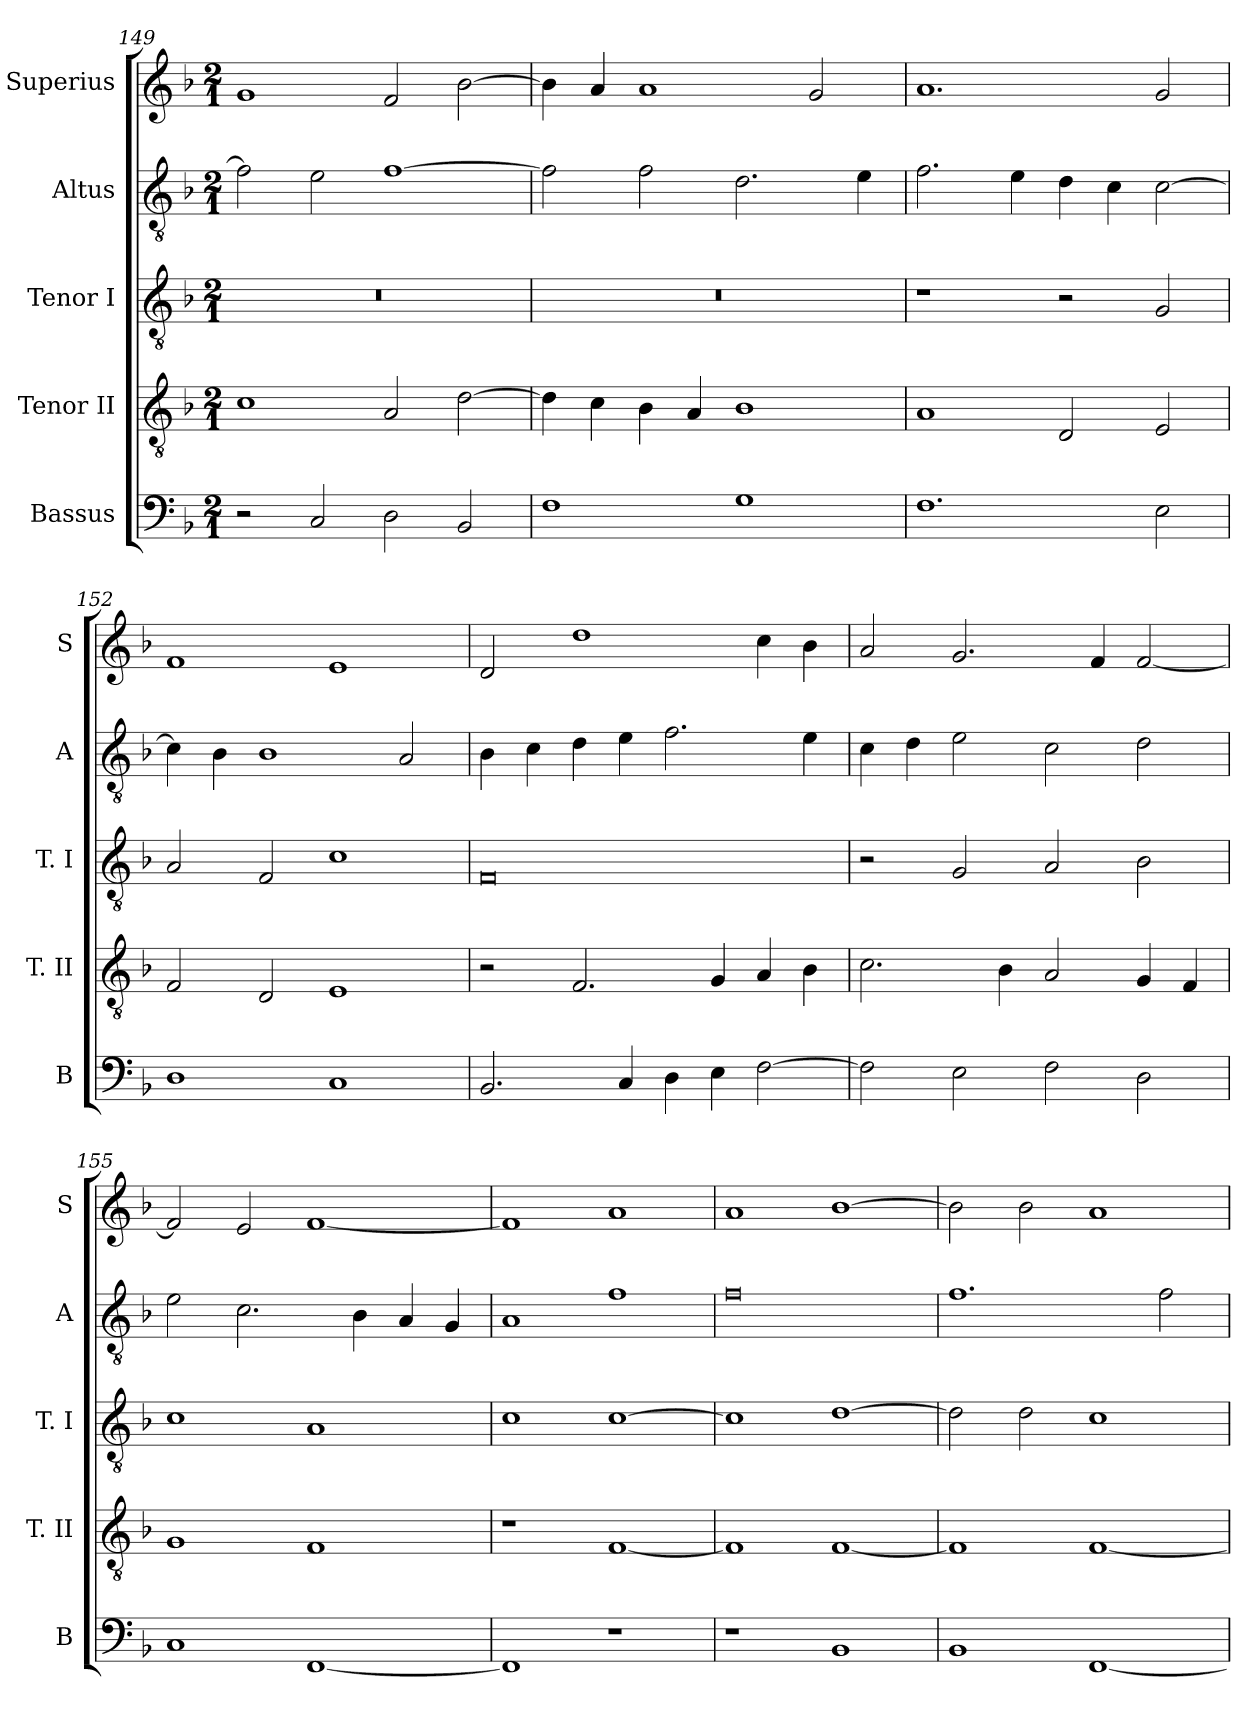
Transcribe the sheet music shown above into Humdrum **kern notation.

**kern	**kern	**kern	**kern	**kern
*part5	*part4	*part3	*part2	*part1
*staff5	*staff4	*staff3	*staff2	*staff1
*I"Bassus	*I"Tenor II	*I"Tenor I	*I"Altus	*I"Superius
*I'B	*I'T. II	*I'T. I	*I'A	*I'S
*clefF4	*clefGv2	*clefGv2	*clefGv2	*clefG2
*k[b-]	*k[b-]	*k[b-]	*k[b-]	*k[b-]
*F:	*F:	*F:	*F:	*F:
*M2/1	*M2/1	*M2/1	*M2/1	*M2/1
=149	=149	=149	=149	=149
2r	1c	0r	2f]	1g
2C	.	.	2e	.
2D	2A	.	[1f	2f
2BB-	[2d	.	.	[2b-
=150	=150	=150	=150	=150
1F	4d]	0r	2f]	4b-]
.	4c	.	.	4a
.	4B-	.	2f	1a
.	4A	.	.	.
1G	1B-	.	2.d	.
.	.	.	.	2g
.	.	.	4e	.
=151	=151	=151	=151	=151
1.F	1A	1r	2.f	1.a
.	.	.	4e	.
.	2D	2r	4d	.
.	.	.	4c	.
2E	2E	2G	[2c	2g
=152	=152	=152	=152	=152
1D	2F	2A	4c]	1f
.	.	.	4B-	.
.	2D	2F	1B-	.
1C	1E	1c	.	1e
.	.	.	2A	.
=153	=153	=153	=153	=153
2.BB-	2r	0F	4B-	2d
.	.	.	4c	.
.	2.F	.	4d	1dd
4C	.	.	4e	.
4D	.	.	2.f	.
4E	4G	.	.	.
[2F	4A	.	.	4cc
.	4B-	.	4e	4b-
=154	=154	=154	=154	=154
2F]	2.c	2r	4c	2a
.	.	.	4d	.
2E	.	2G	2e	2.g
.	4B-	.	.	.
2F	2A	2A	2c	.
.	.	.	.	4f
2D	4G	2B-	2d	[2f
.	4F	.	.	.
=155	=155	=155	=155	=155
1C	1G	1c	2e	2f]
.	.	.	2.c	2e
[1FF	1F	1A	.	[1f
.	.	.	4B-	.
.	.	.	4A	.
.	.	.	4G	.
=156	=156	=156	=156	=156
1FF]	1r	1c	1A	1f]
1r	[1F	[1c	1f	1a
=157	=157	=157	=157	=157
1r	1F]	1c]	0f	1a
1BB-	[1F	[1d	.	[1b-
=158	=158	=158	=158	=158
1BB-	1F]	2d]	1.f	2b-]
.	.	2d	.	2b-
[1FF	[1F	1c	.	1a
.	.	.	2f	.
=	=	=	=	=
*-	*-	*-	*-	*-
